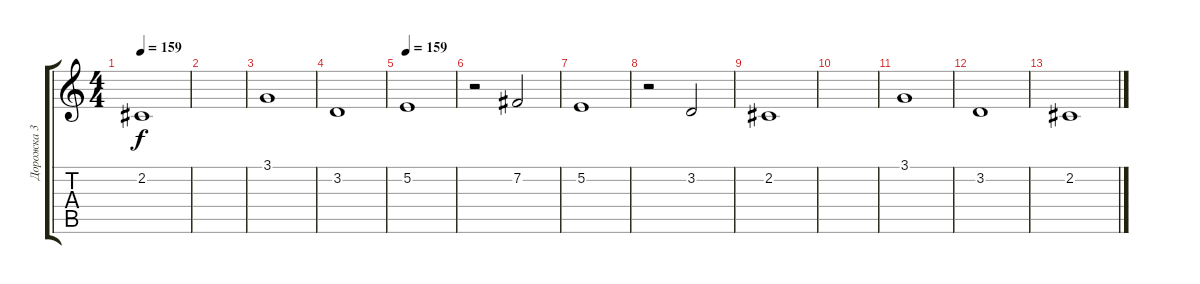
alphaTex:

\track ("Дорожка 3" "Дорожка 3") {instrument musicbox}
\staff {score tabs}
\tuning (E4 B3 G3 D3 A2 E2) {hide}
\ts (4 4)
\tempo 159
\clef g2
\ks c
2.2.1{dy f} |
|
3.1.1 |
3.2.1 |
\tempo 159
5.2.1 |
r.2 7.2.2 |
5.2.1 |
r.2 3.2.2 |
2.2.1 |
|
3.1.1 |
3.2.1 |
2.2.1
